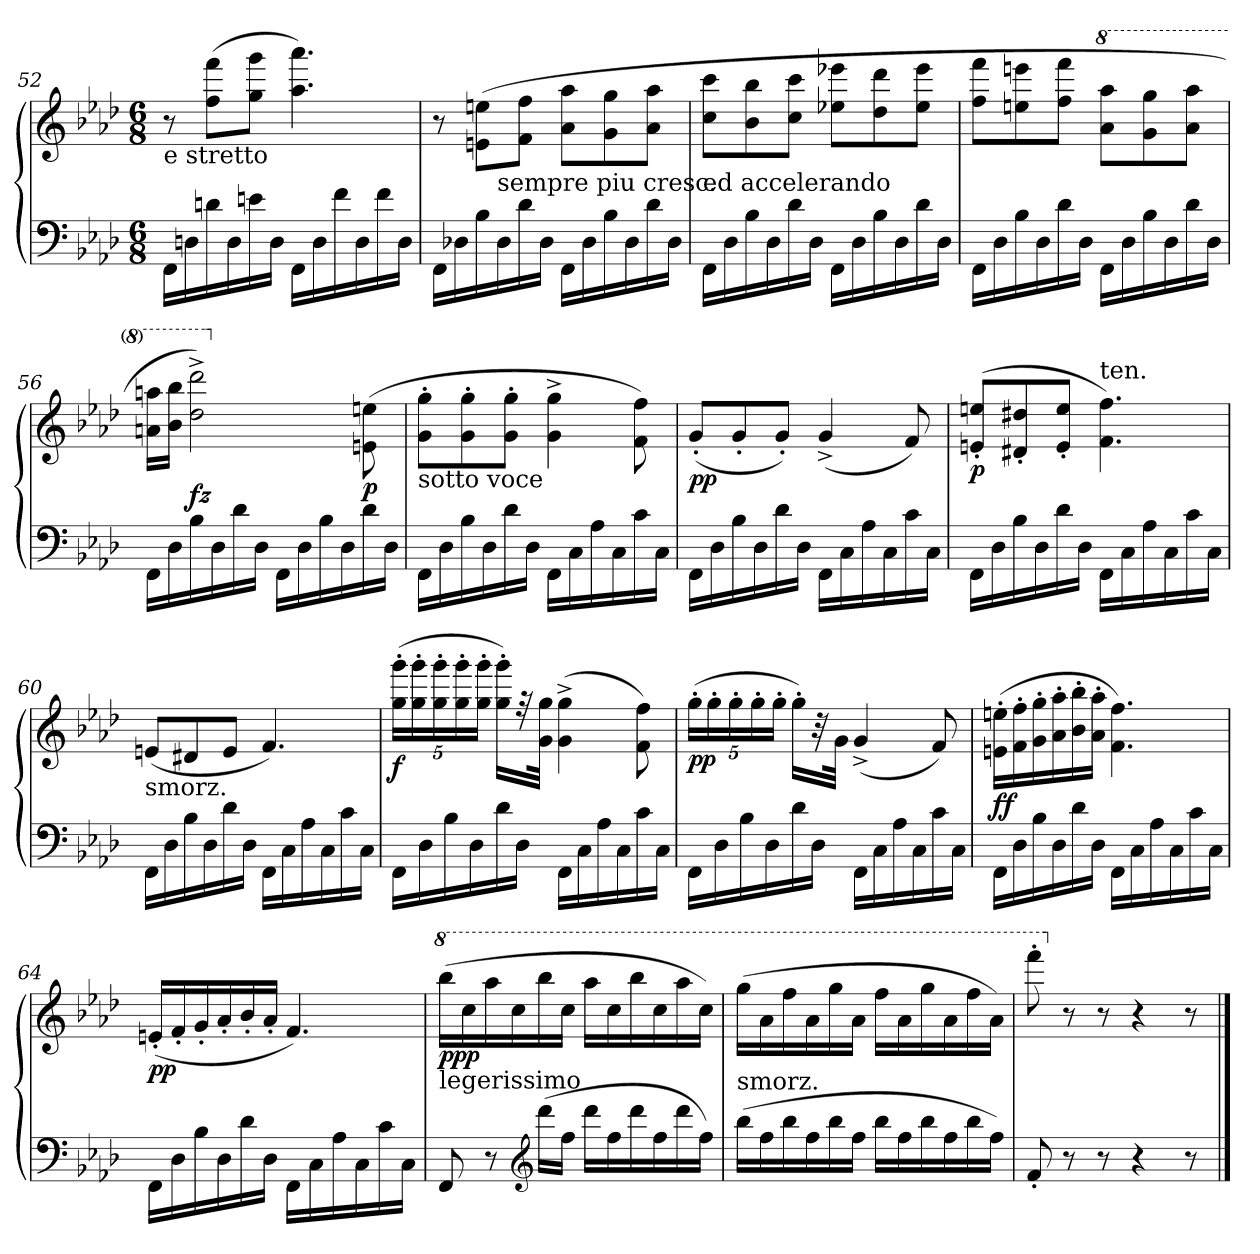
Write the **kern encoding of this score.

**kern	**kern	**dynam
*part1	*part1	*part1
*staff2	*staff1	*staff1/2
*clefF4	*clefG2	*
*k[b-e-a-d-]	*k[b-e-a-d-]	*
*f:	*f:	*
*M6/8	*M6/8	*
=52	=52	=52
!	!LO:TX:b:t=e stretto	!
16FF\LL	8r	.
16Dn\	.	.
16dn\	(8ff\ 8fff\L	.
16D\	.	.
16en\	8gg\ 8ggg\J	.
16D\JJ	.	.
16FF\LL	4.aa-\ 4.aaa-\)	.
16D\	.	.
16f\	.	.
16D\	.	.
16f\	.	.
16D\JJ	.	.
=53	=53	=53
16FF\LL	8r	.
16D-X\	.	.
16B-\	(8en\ 8een\L	.
!LO:TX:a:t=sempre piu cresc.	!	!
16D-\	.	.
16d-\	8f\ 8ff\J	.
16D-\JJ	.	.
16FF\LL	8a-\ 8aa-\L	.
16D-\	.	.
16B-\	8g\ 8gg\	.
16D-\	.	.
16d-\	8a-\ 8aa-\J	.
16D-\JJ	.	.
=54	=54	=54
!LO:TX:a:t=ed accelerando	!	!
16FF\LL	8cc\ 8ccc\L	.
16D-\	.	.
16B-\	8b-\ 8bb-\	.
16D-\	.	.
16d-\	8cc\ 8ccc\J	.
16D-\JJ	.	.
16FF\LL	8ee-X\ 8eee-X\L	.
16D-\	.	.
16B-\	8dd-\ 8ddd-\	.
16D-\	.	.
16d-\	8ee-\ 8eee-\J	.
16D-\JJ	.	.
=55	=55	=55
16FF\LL	8ff\ 8fff\L	.
16D-\	.	.
16B-\	8een\ 8eeen\	.
16D-\	.	.
16d-\	8ff\ 8fff\J	.
16D-\JJ	.	.
*	*8va	*
16FF\LL	8aa-\ 8aaa-\L	.
16D-\	.	.
16B-\	8gg\ 8ggg\	.
16D-\	.	.
16d-\	8aa-\ 8aaa-\J	.
16D-\JJ	.	.
=56	=56	=56
16FF\LL	16aan\ 16aaan\LL	.
16D-\	16bb-\ 16bbb-\JJ	.
!	!	!LO:DY:a=2
16B-\	2ddd-^>^>\ 2dddd-^>^>\)	fz
16D-\	.	.
16d-\	.	.
16D-\JJ	.	.
16FF\LL	.	.
16D-\	.	.
16B-\	.	.
16D-\	.	.
*	*X8va	*
!	!	!LO:DY:a=2
16d-\	(8en\ 8een\	p
16D-\JJ	.	.
=57	=57	=57
!	!LO:TX:b:t=sotto voce	!
16FF\LL	8g'>\ 8gg'>\L	.
16D-\	.	.
16B-\	8g'>\ 8gg'>\	.
16D-\	.	.
16d-\	8g'>\ 8gg'>\J	.
16D-\JJ	.	.
16FF\LL	4g^>^>\ 4gg^>^>\	.
16C\	.	.
16A-\	.	.
16C\	.	.
16c\	8f\ 8ff\)	.
16C\JJ	.	.
=58	=58	=58
!	!	!LO:DY:b
16FF\LL	(8g'>/L	pp
16D-\	.	.
16B-\	8g'>/	.
16D-\	.	.
16d-\	8g'>/J)	.
16D-\JJ	.	.
16FF\LL	(4g^>/	.
16C\	.	.
16A-\	.	.
16C\	.	.
16c\	8f/)	.
16C\JJ	.	.
=59	=59	=59
!	!	!LO:DY:b
16FF\LL	(>8en'>/ 8een'>/L	p
16D-\	.	.
16B-\	8d#X'>/ 8dd#X'>/	.
16D-\	.	.
16d-\	8e'>/ 8ee'>/J	.
16D-\JJ	.	.
!	!LO:TX:a:t=ten.	!
16FF\LL	4.f\ 4.ff\)	.
16C\	.	.
16A-\	.	.
16C\	.	.
16c\	.	.
16C\JJ	.	.
=60	=60	=60
!	!LO:TX:b:t=smorz.	!
16FF\LL	(8en/L	.
16D-\	.	.
16B-\	8d#X/	.
16D-\	.	.
16d-\	8e/J	.
16D-\JJ	.	.
16FF\LL	4.f/)	.
16C\	.	.
16A-\	.	.
16C\	.	.
16c\	.	.
16C\JJ	.	.
=61	=61	=61
*	*Xbrackettup	*
!	!	!LO:DY:b
16FF\LL	(20gg'>\ 20ggg'>\LL	f
.	20gg'>\ 20ggg'>\	.
16D-\	.	.
.	20gg'>\ 20ggg'>\	.
16B-\	.	.
.	20gg'>\ 20ggg'>\	.
16D-\	.	.
.	20gg'>\ 20ggg'>\JJ	.
16d-\	16gg'>\ 16ggg'>\LL)	.
16D-\JJ	32r	.
.	32g\ 32gg\JJk	.
16FF\LL	(4g^>^>\ 4gg^>^>\	.
16C\	.	.
16A-\	.	.
16C\	.	.
16c\	8ff\ 8f\)	.
16C\JJ	.	.
=62	=62	=62
!	!	!LO:DY:b
16FF\LL	(20gg'>\LL	pp
.	20gg'>\	.
16D-\	.	.
.	20gg'>\	.
16B-\	.	.
.	20gg'>\	.
16D-\	.	.
.	20gg'>\JJ	.
16d-\	16gg'>\LL)	.
16D-\JJ	32r	.
.	32g\JJk	.
16FF\LL	(4g^>/	.
16C\	.	.
16A-\	.	.
16C\	.	.
16c\	8f/)	.
16C\JJ	.	.
=63	=63	=63
!	!	!LO:DY:b
16FF\LL	(16en'>\ 16een'>\LL	ff
16D-\	16f'>\ 16ff'>\	.
16B-\	16g'>\ 16gg'>\	.
16D-\	16a-'>\ 16aa-'>\	.
16d-\	16b-'>\ 16bb-'>\	.
16D-\JJ	16a-'>\ 16aa-'>\JJ	.
16FF\LL	4.f\ 4.ff\)	.
16C\	.	.
16A-\	.	.
16C\	.	.
16c\	.	.
16C\JJ	.	.
=64	=64	=64
!	!	!LO:DY:b
16FF\LL	(16en'>/LL	pp
16D-\	16f'>/	.
16B-\	16g'>/	.
16D-\	16a-'>/	.
16d-\	16b-'>/	.
16D-\JJ	16a-'>/JJ	.
16FF\LL	4.f/)	.
16C\	.	.
16A-\	.	.
16C\	.	.
16c\	.	.
16C\JJ	.	.
=65	=65	=65
*	*8va	*
!LO:TX:a:t=legerissimo	!	!
!	!	!LO:DY:b
8FF/	(16bbb-\LL	ppp
.	16ccc\	.
8r	16aaa-\	.
.	16ccc\	.
*clefG2	*	*
(16ddd-\LL	16bbb-\	.
16ff\JJ	16ccc\JJ	.
16ddd-\LL	16aaa-\LL	.
16ff\	16ccc\	.
16ddd-\	16bbb-\	.
16ff\	16ccc\	.
16ddd-\	16aaa-\	.
16ff\JJ)	16ccc\JJ)	.
=66	=66	=66
!LO:TX:a:t=smorz.	!	!
(16bb-\LL	(16ggg\LL	.
16ff\	16aa-\	.
16bb-\	16fff\	.
16ff\	16aa-\	.
16bb-\	16ggg\	.
16ff\JJ	16aa-\JJ	.
16bb-\LL	16fff\LL	.
16ff\	16aa-\	.
16bb-\	16ggg\	.
16ff\	16aa-\	.
16bb-\	16fff\	.
16ff\JJ)	16aa-\JJ)	.
=67	=67	=67
8f'>/	8ffff'>\	.
*	*X8va	*
8r	8r	.
8r	8r	.
4r	4r	.
8r	8r	.
==	==	==
*-	*-	*-
